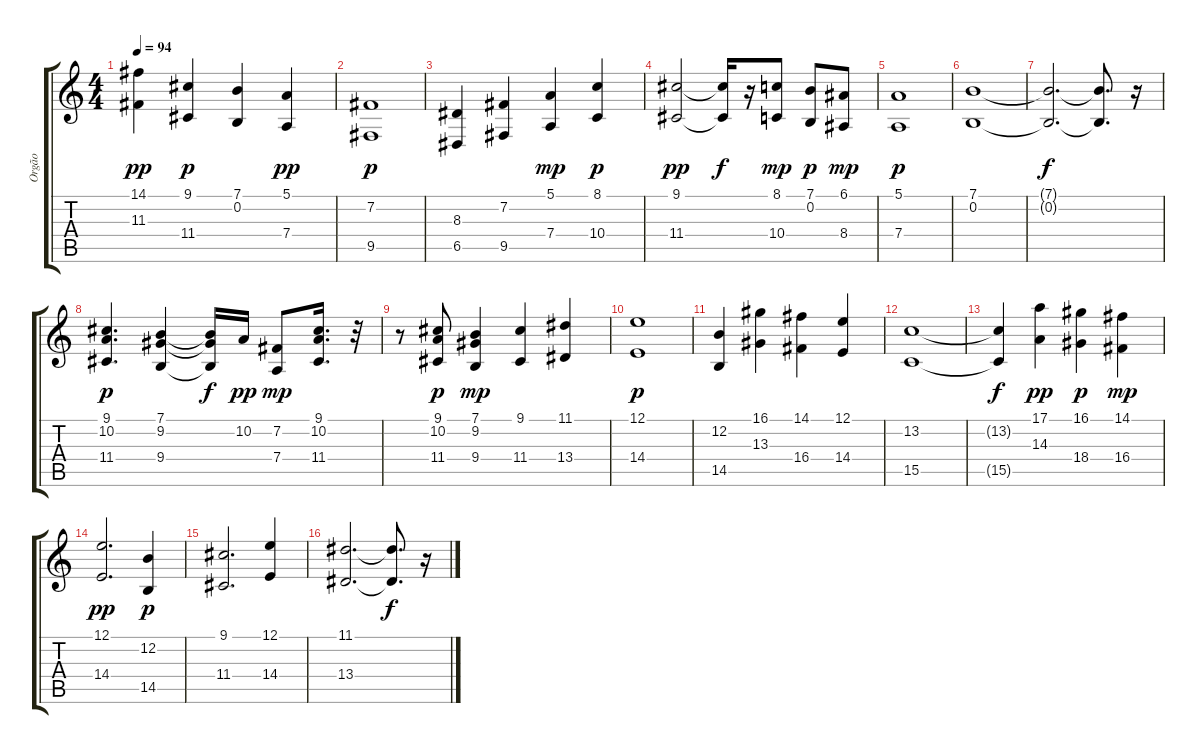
\track ("Orgão" "Orgão") {instrument stringensemble2}
\staff {score tabs}
\tuning (E4 B3 G3 D3 A2 E2) {hide}
\ts (4 4)
\tempo 94
\clef g2
\ks c
(14.1 11.3).4{dy pp} (9.1 11.4).4{dy p} (7.1 0.2).4 (5.1 7.4).4{dy pp} |
(7.2 9.5).1{dy p} |
(8.3 6.5).4 (7.2 9.5).4 (5.1 7.4).4{dy mp} (8.1 10.4).4{dy p} |
(9.1 11.4).2{dy pp} (9.1{t} 11.4{t}).16{dy f} r.16 (8.1 10.4).8{dy mp} (7.1 0.2).8{dy p} (6.1 8.4).8{dy mp} |
(5.1 7.4).1{dy p} |
(7.1 0.2).1 |
(7.1{t} 0.2{t}).2{d dy f} (7.1{t} 0.2{t}).8{d} r.16 |
(9.1 10.2 11.4).4{d dy p} (7.1 9.2 9.4).4 (7.1{t} 9.2{t} 9.4{t}).16{dy f} 10.2.16{dy pp} (7.2 7.4).8{dy mp} (9.1 10.2 11.4).16{d} r.32 |
r.8 (9.1 10.2 11.4).8{dy p} (7.1 9.2 9.4).4{dy mp} (9.1 11.4).4 (11.1 13.4).4 |
(12.1 14.4).1{dy p} |
(12.2 14.5).4 (16.1 13.3).4 (14.1 16.4).4 (12.1 14.4).4 |
(13.2 15.5).1 |
(13.2{t} 15.5{t}).4{dy f} (17.1 14.3).4{dy pp} (16.1 18.4).4{dy p} (14.1 16.4).4{dy mp} |
(12.1 14.4).2{d dy pp} (12.2 14.5).4{dy p} |
(9.1 11.4).2{d} (12.1 14.4).4 |
(11.1 13.4).2{d} (11.1{t} 13.4{t}).8{d dy f} r.16
